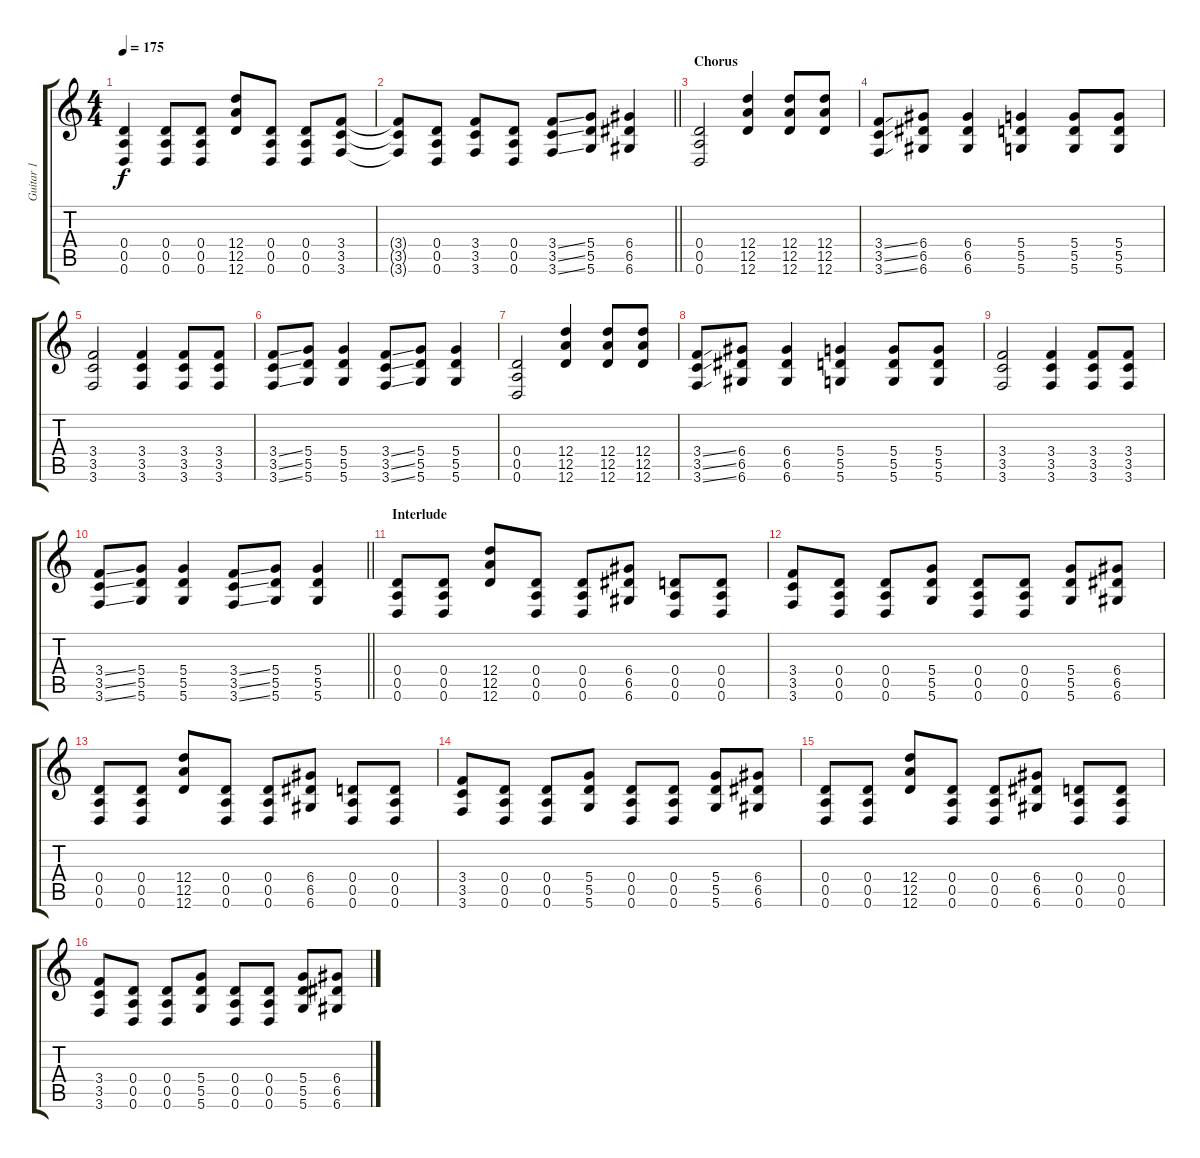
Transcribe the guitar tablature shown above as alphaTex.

\track ("Guitar 1" "Guitar 1") {instrument distortionguitar}
\staff {score tabs}
\tuning (E4 B3 G3 D3 A2 D2) {hide}
\ts (4 4)
\tempo 175
\clef g2
\ks c
(0.4 0.5 0.6).4{dy f} (0.4 0.5 0.6).8 (0.4 0.5 0.6).8 (12.4 12.5 12.6).8 (0.4 0.5 0.6).8 (0.4 0.5 0.6).8 (3.4 3.5 3.6).8 |
\barLineRight lightlight
(3.4{t} 3.5{t} 3.6{t}).8 (0.4 0.5 0.6).8 (3.4 3.5 3.6).8 (0.4 0.5 0.6).8 (3.4{ss} 3.5{ss} 3.6{ss}).8 (5.4 5.5 5.6).8 (6.4 6.5 6.6).4 |
\section ("" "Chorus")
(0.4 0.5 0.6).2 (12.4 12.5 12.6).4 (12.4 12.5 12.6).8 (12.4 12.5 12.6).8 |
(3.4{ss} 3.5{ss} 3.6{ss}).8 (6.4 6.5 6.6).8 (6.4 6.5 6.6).4 (5.4 5.5 5.6).4 (5.4 5.5 5.6).8 (5.4 5.5 5.6).8 |
(3.4 3.5 3.6).2 (3.4 3.5 3.6).4 (3.4 3.5 3.6).8 (3.4 3.5 3.6).8 |
(3.4{ss} 3.5{ss} 3.6{ss}).8 (5.4 5.5 5.6).8 (5.4 5.5 5.6).4 (3.4{ss} 3.5{ss} 3.6{ss}).8 (5.4 5.5 5.6).8 (5.4 5.5 5.6).4 |
(0.4 0.5 0.6).2 (12.4 12.5 12.6).4 (12.4 12.5 12.6).8 (12.4 12.5 12.6).8 |
(3.4{ss} 3.5{ss} 3.6{ss}).8 (6.4 6.5 6.6).8 (6.4 6.5 6.6).4 (5.4 5.5 5.6).4 (5.4 5.5 5.6).8 (5.4 5.5 5.6).8 |
(3.4 3.5 3.6).2 (3.4 3.5 3.6).4 (3.4 3.5 3.6).8 (3.4 3.5 3.6).8 |
\barLineRight lightlight
(3.4{ss} 3.5{ss} 3.6{ss}).8 (5.4 5.5 5.6).8 (5.4 5.5 5.6).4 (3.4{ss} 3.5{ss} 3.6{ss}).8 (5.4 5.5 5.6).8 (5.4 5.5 5.6).4 |
\section ("" "Interlude")
(0.4 0.5 0.6).8 (0.4 0.5 0.6).8 (12.4 12.5 12.6).8 (0.4 0.5 0.6).8 (0.4 0.5 0.6).8 (6.4 6.5 6.6).8 (0.4 0.5 0.6).8 (0.4 0.5 0.6).8 |
(3.4 3.5 3.6).8 (0.4 0.5 0.6).8 (0.4 0.5 0.6).8 (5.4 5.5 5.6).8 (0.4 0.5 0.6).8 (0.4 0.5 0.6).8 (5.4 5.5 5.6).8 (6.4 6.5 6.6).8 |
(0.4 0.5 0.6).8 (0.4 0.5 0.6).8 (12.4 12.5 12.6).8 (0.4 0.5 0.6).8 (0.4 0.5 0.6).8 (6.4 6.5 6.6).8 (0.4 0.5 0.6).8 (0.4 0.5 0.6).8 |
(3.4 3.5 3.6).8 (0.4 0.5 0.6).8 (0.4 0.5 0.6).8 (5.4 5.5 5.6).8 (0.4 0.5 0.6).8 (0.4 0.5 0.6).8 (5.4 5.5 5.6).8 (6.4 6.5 6.6).8 |
(0.4 0.5 0.6).8 (0.4 0.5 0.6).8 (12.4 12.5 12.6).8 (0.4 0.5 0.6).8 (0.4 0.5 0.6).8 (6.4 6.5 6.6).8 (0.4 0.5 0.6).8 (0.4 0.5 0.6).8 |
(3.4 3.5 3.6).8 (0.4 0.5 0.6).8 (0.4 0.5 0.6).8 (5.4 5.5 5.6).8 (0.4 0.5 0.6).8 (0.4 0.5 0.6).8 (5.4 5.5 5.6).8 (6.4 6.5 6.6).8
